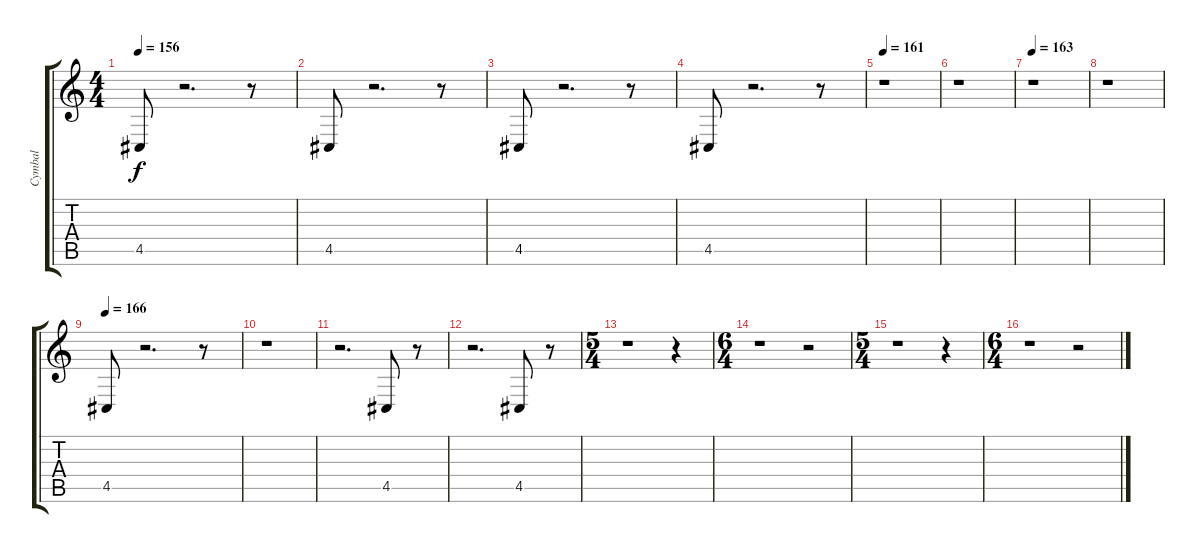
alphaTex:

\track ("Cymbal" "Cymbal") {instrument violin}
\staff {score tabs}
\tuning (E4 B3 G3 D3 A2 E2) {hide}
\ts (4 4)
\tempo 156
\clef g2
\ks c
4.5.8{dy f} r.2{d} r.8 |
4.5.8 r.2{d} r.8 |
4.5.8 r.2{d} r.8 |
4.5.8 r.2{d} r.8 |
\tempo 161
r.1 |
r.1 |
\tempo 163
r.1 |
r.1 |
\tempo 166
4.5.8 r.2{d} r.8 |
r.1 |
r.2{d} 4.5.8 r.8 |
r.2{d} 4.5.8 r.8 |
\ts (5 4)
r.1 r.4 |
\ts (6 4)
r.1 r.2 |
\ts (5 4)
r.1 r.4 |
\ts (6 4)
r.1 r.2
